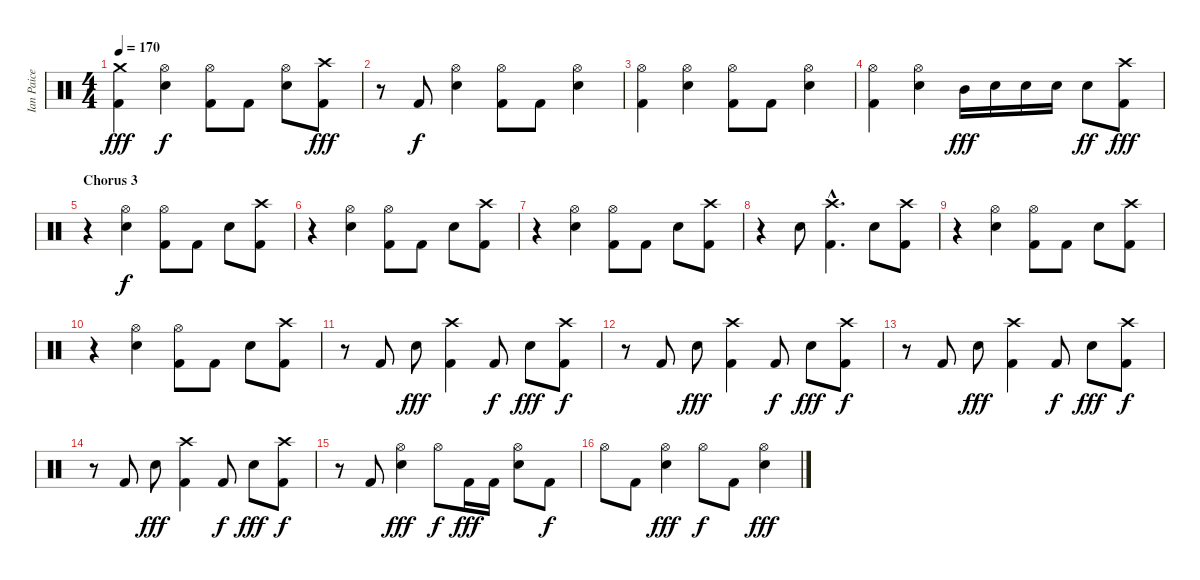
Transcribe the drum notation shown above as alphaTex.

\track ("Ian Paice" "Ian Paice") {instrument percussion}
\staff {score}
\articulation defaults
\ts (4 4)
\tempo 170
\clef neutral
\ks c
("Crash medium (hit)" "Kick (hit) 2").4{dy fff} ("Hi-Hat (open)" "Electric Snare (hit)").4{dy f} ("Hi-Hat (open)" "Kick (hit) 2").8 "Kick (hit) 2".8 ("Hi-Hat (open)" "Electric Snare (hit)").8 ("Crash high (hit)" "Kick (hit) 2").8{dy fff} |
r.8 "Kick (hit) 2".8{dy f} ("Hi-Hat (open)" "Electric Snare (hit)").4 ("Hi-Hat (open)" "Kick (hit) 2").8 "Kick (hit) 2".8 ("Hi-Hat (open)" "Electric Snare (hit)").4 |
("Hi-Hat (open)" "Kick (hit) 2").4 ("Hi-Hat (open)" "Electric Snare (hit)").4 ("Hi-Hat (open)" "Kick (hit) 2").8 "Kick (hit) 2".8 ("Hi-Hat (open)" "Electric Snare (hit)").4 |
("Hi-Hat (open)" "Kick (hit) 2").4 ("Hi-Hat (open)" "Electric Snare (hit)").4 "Mid Tom (hit)".16{dy fff} "Electric Snare (hit)".16 "Electric Snare (hit)".16 "Electric Snare (hit)".16 "Electric Snare (hit)".8{dy ff} ("Crash high (hit)" "Kick (hit) 2").8{dy fff} |
\section ("" "Chorus 3")
r.4 ("Hi-Hat (open)" "Electric Snare (hit)").4{dy f} ("Hi-Hat (open)" "Kick (hit) 2").8 "Kick (hit) 2".8 "Electric Snare (hit)".8 ("Crash high (hit)" "Kick (hit) 2").8 |
r.4 ("Hi-Hat (open)" "Electric Snare (hit)").4 ("Hi-Hat (open)" "Kick (hit) 2").8 "Kick (hit) 2".8 "Electric Snare (hit)".8 ("Crash high (hit)" "Kick (hit) 2").8 |
r.4 ("Hi-Hat (open)" "Electric Snare (hit)").4 ("Hi-Hat (open)" "Kick (hit) 2").8 "Kick (hit) 2".8 "Electric Snare (hit)".8 ("Crash high (hit)" "Kick (hit) 2").8 |
r.4 "Electric Snare (hit)".8 ("Crash high (hit)"{hac} "Kick (hit) 2"{hac}).4{d} "Electric Snare (hit)".8 ("Crash high (hit)" "Kick (hit) 2").8 |
r.4 ("Hi-Hat (open)" "Electric Snare (hit)").4 ("Hi-Hat (open)" "Kick (hit) 2").8 "Kick (hit) 2".8 "Electric Snare (hit)".8 ("Crash high (hit)" "Kick (hit) 2").8 |
r.4 ("Hi-Hat (open)" "Electric Snare (hit)").4 ("Hi-Hat (open)" "Kick (hit) 2").8 "Kick (hit) 2".8 "Electric Snare (hit)".8 ("Crash high (hit)" "Kick (hit) 2").8 |
r.8 "Kick (hit) 2".8 "Electric Snare (hit)".8{dy fff} ("Crash high (hit)" "Kick (hit) 2").4 "Kick (hit) 2".8{dy f} "Electric Snare (hit)".8{dy fff} ("Crash high (hit)" "Kick (hit) 2").8{dy f} |
r.8 "Kick (hit) 2".8 "Electric Snare (hit)".8{dy fff} ("Crash high (hit)" "Kick (hit) 2").4 "Kick (hit) 2".8{dy f} "Electric Snare (hit)".8{dy fff} ("Crash high (hit)" "Kick (hit) 2").8{dy f} |
r.8 "Kick (hit) 2".8 "Electric Snare (hit)".8{dy fff} ("Crash high (hit)" "Kick (hit) 2").4 "Kick (hit) 2".8{dy f} "Electric Snare (hit)".8{dy fff} ("Crash high (hit)" "Kick (hit) 2").8{dy f} |
r.8 "Kick (hit) 2".8 "Electric Snare (hit)".8{dy fff} ("Crash high (hit)" "Kick (hit) 2").4 "Kick (hit) 2".8{dy f} "Electric Snare (hit)".8{dy fff} ("Crash high (hit)" "Kick (hit) 2").8{dy f} |
r.8 "Kick (hit) 2".8 ("Hi-Hat (open)" "Electric Snare (hit)").4{dy fff} "Hi-Hat (open)".8{dy f} "Kick (hit) 2".16{dy fff} "Kick (hit) 2".16 ("Hi-Hat (open)" "Electric Snare (hit)").8 "Kick (hit) 2".8{dy f} |
"Hi-Hat (open)".8 "Kick (hit) 2".8 ("Hi-Hat (open)" "Electric Snare (hit)").4{dy fff} "Hi-Hat (open)".8{dy f} "Kick (hit) 2".8 ("Hi-Hat (open)" "Electric Snare (hit)").4{dy fff}
